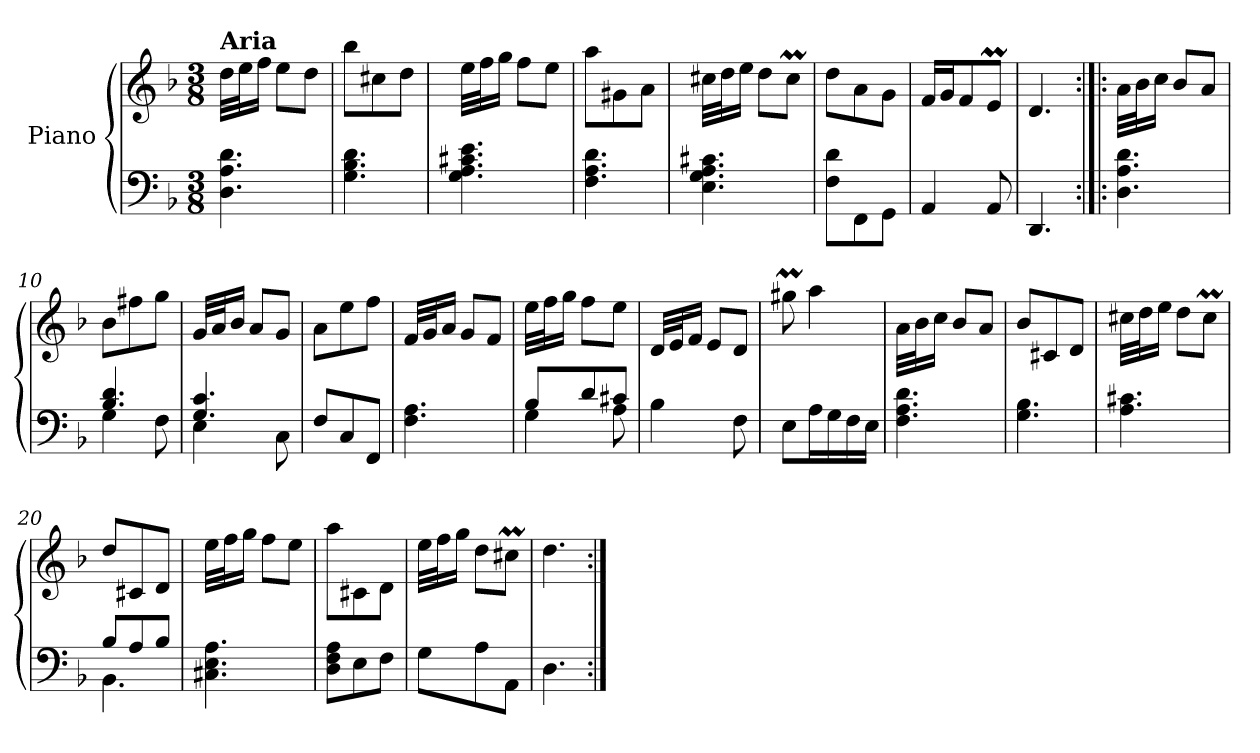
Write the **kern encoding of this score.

**kern	**kern
*part1	*part1
*staff2	*staff1
*I"Piano	*
*clefF4	*clefG2
*k[b-]	*k[b-]
*M3/8	*M3/8
*MM45	*MM45
=1	=1
!	!LO:TX:a:B:t=Aria
4.D\ 4.A\ 4.d\	32dd\LLL
.	32ee\J
.	16ff\JJ
.	8ee\L
.	8dd\J
=2	=2
4.G\ 4.B-\ 4.d\	8bb-\L
.	8cc#X\
.	8dd\J
=3	=3
4.G\ 4.A\ 4.c#X\ 4.e\	32ee\LLL
.	32ff\J
.	16gg\JJ
.	8ff\L
.	8ee\J
=4	=4
4.F\ 4.A\ 4.d\	8aa\L
.	8g#X\
.	8a\J
=5	=5
4.E\ 4.G\ 4.A\ 4.c#X\	32cc#X\LLL
.	32dd\J
.	16ee\JJ
.	8dd\L
.	8cc#m\J
=6	=6
8F\ 8d\L	8dd\L
8FF\	8a\
8GG\J	8g\J
=7	=7
4AA/	16f/LL
.	16g/J
.	8f/
8AA/	8em/J
=8	=8
4.DD/	4.d/
!!LO:LB:g=z
=9:|!|:	=9:|!|:
4.D\ 4.A\ 4.d\	32a\LLL
.	32b-\J
.	16cc\JJ
.	8b-/L
.	8a/J
=10	=10
*^	*
4.B-/ 4.d/	4G\	8b-\L
.	.	8ff#X\
.	8F\	8gg\J
=11	=11	=11
4.G/ 4.c/	4E\	32g/LLL
.	.	32a/J
.	.	16b-/JJ
.	.	8a/L
.	8C\	8g/J
*v	*v	*
=12	=12
8F/L	8a\L
8C/	8ee\
8FF/J	8ff\J
=13	=13
4.F\ 4.A\	32f/LLL
.	32g/J
.	16a/JJ
.	8g/L
.	8f/J
=14	=14
*^	*
8B-/L	4G\	32ee\LLL
.	.	32ff\J
.	.	16gg\JJ
8d/	.	8ff\L
8c#X/J	8A\	8ee\J
*v	*v	*
=15	=15
4B-\	32d/LLL
.	32e/J
.	16f/JJ
.	8e/L
8F\	8d/J
!!LO:LB:g=z
=16	=16
8E\L	8gg#Xm\
16A\L	4aa\
16G\	.
16F\	.
16E\JJ	.
=17	=17
4.F\ 4.A\ 4.d\	32a\LLL
.	32b-\J
.	16cc\JJ
.	8b-/L
.	8a/J
=18	=18
4.G\ 4.B-\	8b-/L
.	8c#X/
.	8d/J
=19	=19
4.A\ 4.c#X\	32cc#X\LLL
.	32dd\J
.	16ee\JJ
.	8dd\L
.	8cc#m\J
=20	=20
*^	*
8B-/L	4.BB-\	8dd/L
8A/	.	8c#X/
8B-/J	.	8d/J
*v	*v	*
=21	=21
4.C#X\ 4.E\ 4.A\	32ee\LLL
.	32ff\J
.	16gg\JJ
.	8ff\L
.	8ee\J
=22	=22
8D\ 8F\ 8A\L	8aa\L
8E\	8c#X\
8F\J	8d\J
!!LO:LB:g=z
=23	=23
8G\L	32ee\LLL
.	32ff\J
.	16gg\JJ
8A\	8dd\L
8AA\J	8cc#Xm\J
=24	=24
4.D\	4.dd\
=:|!	=:|!
*-	*-
